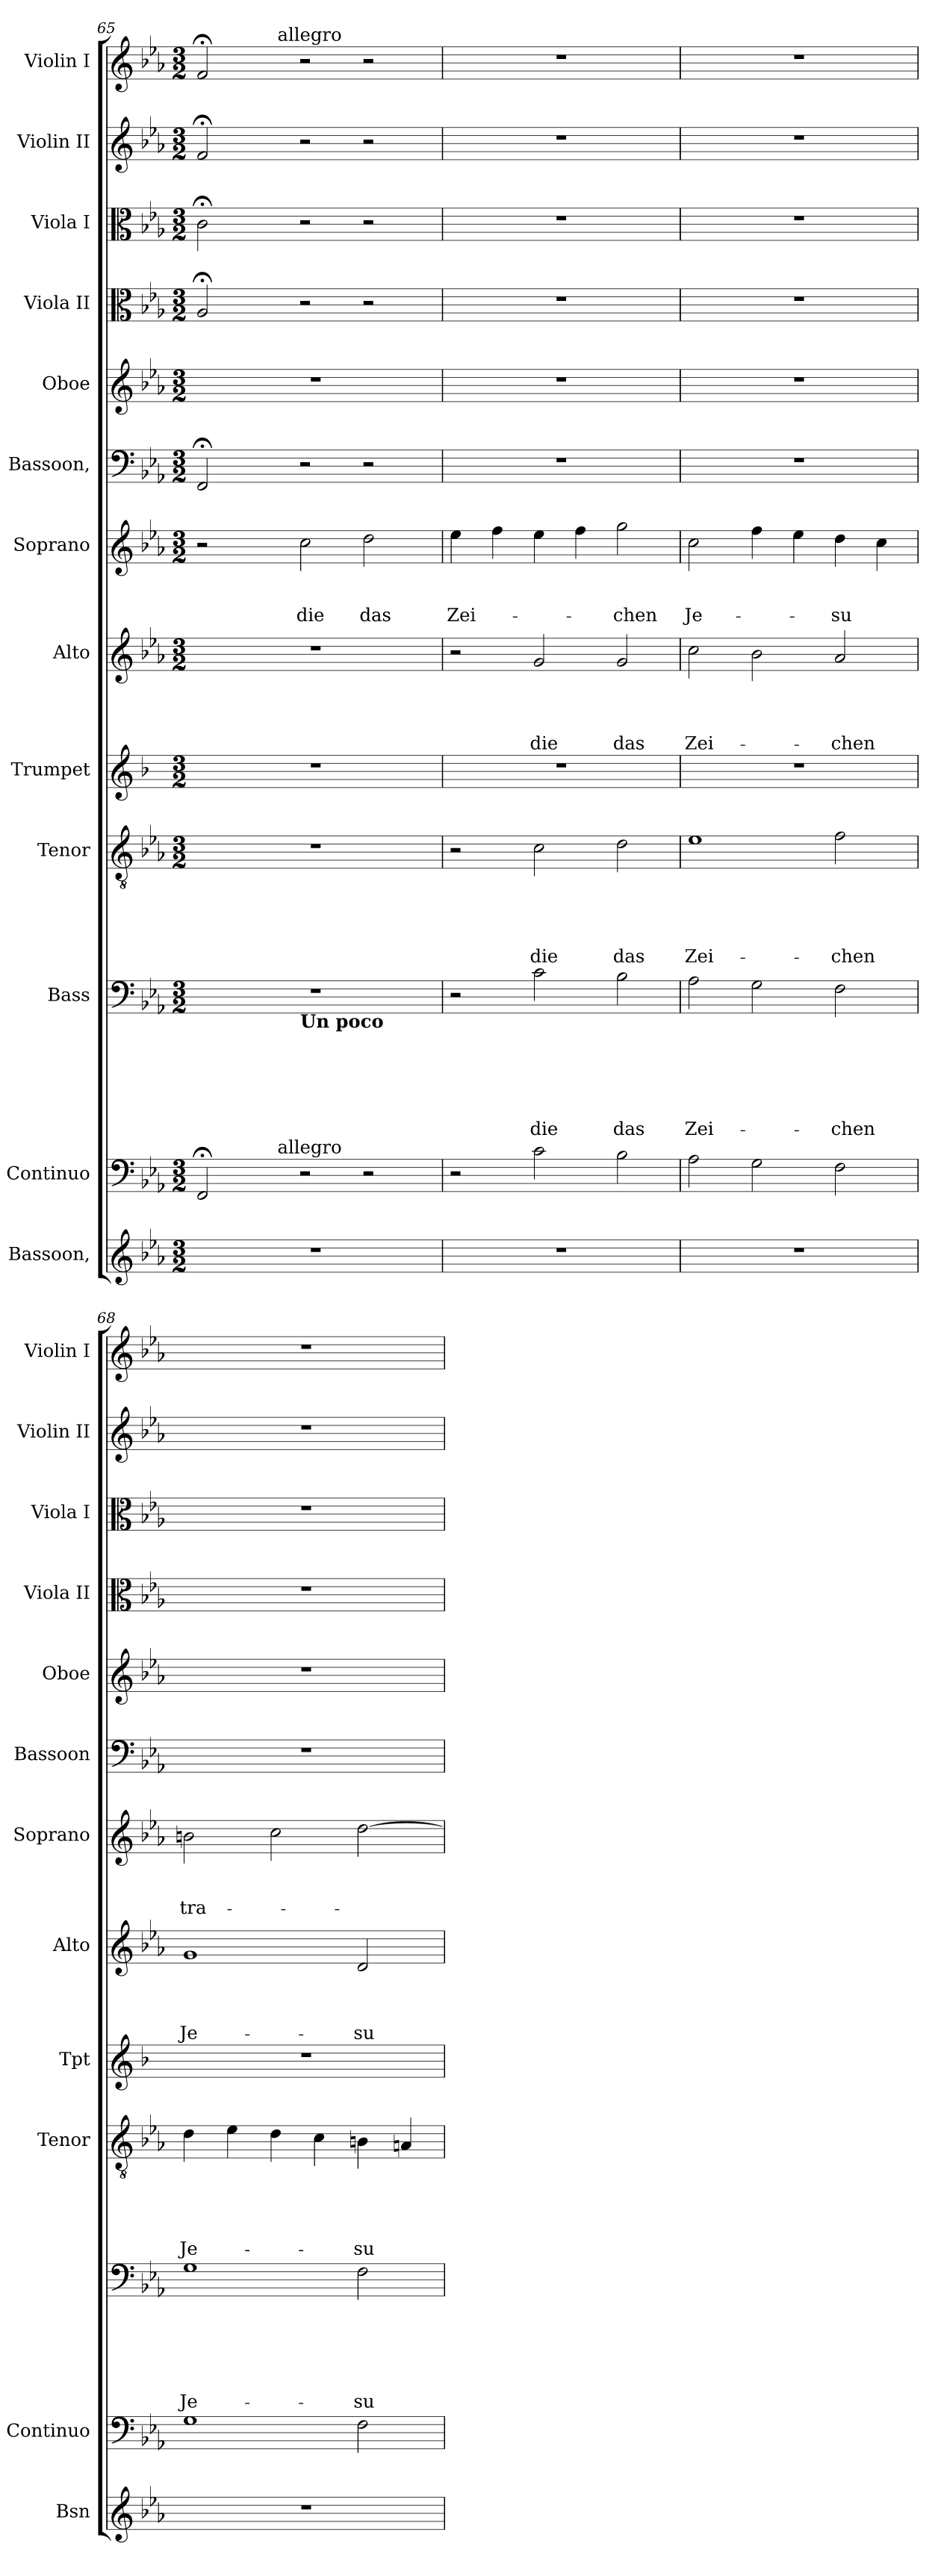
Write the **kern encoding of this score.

**kern	**kern	**kern	**text	**text	**text	**text	**text	**text	**kern	**text	**text	**text	**text	**text	**kern	**kern	**text	**text	**text	**text	**kern	**text	**text	**text	**kern	**kern	**kern	**kern	**kern	**kern
*part13	*part12	*part11	*part11	*part11	*part11	*part11	*part11	*part11	*part10	*part10	*part10	*part10	*part10	*part10	*part9	*part8	*part8	*part8	*part8	*part8	*part7	*part7	*part7	*part7	*part6	*part5	*part4	*part3	*part2	*part1
*staff13	*staff12	*staff11	*staff11	*staff11	*staff11	*staff11	*staff11	*staff11	*staff10	*staff10	*staff10	*staff10	*staff10	*staff10	*staff9	*staff8	*staff8	*staff8	*staff8	*staff8	*staff7	*staff7	*staff7	*staff7	*staff6	*staff5	*staff4	*staff3	*staff2	*staff1
*I"Bassoon,	*I"Continuo	*I"Bass	*	*	*	*	*	*	*I"Tenor	*	*	*	*	*	*I"Trumpet	*I"Alto	*	*	*	*	*I"Soprano	*	*	*	*I"Bassoon,	*I"Oboe	*I"Viola II	*I"Viola I	*I"Violin II	*I"Violin I
*I'Bsn	*I'Continuo	*	*	*	*	*	*	*	*I'Tenor	*	*	*	*	*	*I'Tpt	*I'Alto	*	*	*	*	*I'Soprano	*	*	*	*I'Bassoon	*I'Oboe	*I'Viola II	*I'Viola I	*I'Violin II	*I'Violin I
*clefG2	*clefF4	*clefF4	*	*	*	*	*	*	*clefGv2	*	*	*	*	*	*clefG2	*clefG2	*	*	*	*	*clefG2	*	*	*	*clefF4	*clefG2	*clefC3	*clefC3	*clefG2	*clefG2
*	*	*	*	*	*	*	*	*	*	*	*	*	*	*	*ITrd1c2	*	*	*	*	*	*	*	*	*	*	*	*	*	*	*
*k[b-e-a-]	*k[b-e-a-]	*k[b-e-a-]	*	*	*	*	*	*	*k[b-e-a-]	*	*	*	*	*	*k[b-e-a-]	*k[b-e-a-]	*	*	*	*	*k[b-e-a-]	*	*	*	*k[b-e-a-]	*k[b-e-a-]	*k[b-e-a-]	*k[b-e-a-]	*k[b-e-a-]	*k[b-e-a-]
*E-:	*E-:	*E-:	*	*	*	*	*	*	*E-:	*	*	*	*	*	*E-:	*E-:	*	*	*	*	*E-:	*	*	*	*E-:	*E-:	*E-:	*E-:	*E-:	*E-:
*M3/2	*M3/2	*M3/2	*	*	*	*	*	*	*M3/2	*	*	*	*	*	*M3/2	*M3/2	*	*	*	*	*M3/2	*	*	*	*M3/2	*M3/2	*M3/2	*M3/2	*M3/2	*M3/2
=65	=65	=65	=65	=65	=65	=65	=65	=65	=65	=65	=65	=65	=65	=65	=65	=65	=65	=65	=65	=65	=65	=65	=65	=65	=65	=65	=65	=65	=65	=65
*	*^	*^	*	*	*	*	*	*	*	*	*	*	*	*	*	*	*	*	*	*	*	*	*	*	*	*	*	*	*	*^
1.r	2FF;/	4ryy	1.r	2ryy	.	.	.	.	.	.	1.r	.	.	.	.	.	1.r	1.r	.	.	.	.	2r	.	.	.	2FF;/	1.r	2A-;/	2c;<\	2f;/	2f;/	4ryy
.	.	8ryy	.	.	.	.	.	.	.	.	.	.	.	.	.	.	.	.	.	.	.	.	.	.	.	.	.	.	.	.	.	.	8ryy
.	.	32ryy	.	.	.	.	.	.	.	.	.	.	.	.	.	.	.	.	.	.	.	.	.	.	.	.	.	.	.	.	.	.	32ryy
!	!	!	!	!	!	!	!	!	!	!	!	!	!	!	!	!	!	!	!	!	!	!	!	!	!	!	!	!	!	!	!	!	!LO:TX:a:t=allegro
!	!	!LO:TX:a:t=allegro	!	!	!	!	!	!	!	!	!	!	!	!	!	!	!	!	!	!	!	!	!	!	!	!	!	!	!	!	!	!	!
.	.	1ryy	.	.	.	.	.	.	.	.	.	.	.	.	.	.	.	.	.	.	.	.	.	.	.	.	.	.	.	.	.	.	1ryy
!	!	!	!	!LO:TX:b:B:t=Un poco	!	!	!	!	!	!	!	!	!	!	!	!	!	!	!	!	!	!	!	!	!	!	!	!	!	!	!	!	!
!	!	!	!	!	!	!	!	!	!	!	!	!	!	!	!	!	!	!	!	!	!	!	!	!	!	!LO:LY:b	!	!	!	!	!	!	!
.	2r	.	.	1ryy	.	.	.	.	.	.	.	.	.	.	.	.	.	.	.	.	.	.	2cc\	.	.	die	2r	.	2r	2r	2r	2r	.
!	!	!	!	!	!	!	!	!	!	!	!	!	!	!	!	!	!	!	!	!	!	!	!	!	!	!LO:LY:b	!	!	!	!	!	!	!
.	2r	.	.	.	.	.	.	.	.	.	.	.	.	.	.	.	.	.	.	.	.	.	2dd\	.	.	das	2r	.	2r	2r	2r	2r	.
.	.	16.ryy	.	.	.	.	.	.	.	.	.	.	.	.	.	.	.	.	.	.	.	.	.	.	.	.	.	.	.	.	.	.	16.ryy
!!LO:PB:g=z
=66	=66	=66	=66	=66	=66	=66	=66	=66	=66	=66	=66	=66	=66	=66	=66	=66	=66	=66	=66	=66	=66	=66	=66	=66	=66	=66	=66	=66	=66	=66	=66	=66	=66
!	!	!	!	!	!	!	!	!	!	!	!	!	!	!	!	!	!	!	!	!	!	!	!	!	!	!LO:LY:b	!	!	!	!	!	!	!
*	*v	*v	*	*	*	*	*	*	*	*	*	*	*	*	*	*	*	*	*	*	*	*	*	*	*	*	*	*	*	*	*	*v	*v
*	*	*v	*v	*	*	*	*	*	*	*	*	*	*	*	*	*	*	*	*	*	*	*	*	*	*	*	*	*	*	*	*
1.r	2r	2r	.	.	.	.	.	.	2r	.	.	.	.	.	1.r	2r	.	.	.	.	4ee-\	.	.	Zei-	1.r	1.r	1.r	1.r	1.r	1.r
.	.	.	.	.	.	.	.	.	.	.	.	.	.	.	.	.	.	.	.	.	4ff\	.	.	.	.	.	.	.	.	.
!	!	!	!	!	!	!	!	!LO:LY:b	!	!	!	!	!	!LO:LY:b	!	!	!	!	!	!LO:LY:b	!	!	!	!	!	!	!	!	!	!
.	2c\	2c\	.	.	.	.	.	die	2c\	.	.	.	.	die	.	2g/	.	.	.	die	4ee-\	.	.	.	.	.	.	.	.	.
.	.	.	.	.	.	.	.	.	.	.	.	.	.	.	.	.	.	.	.	.	4ff\	.	.	.	.	.	.	.	.	.
!	!	!	!	!	!	!	!	!LO:LY:b	!	!	!	!	!	!LO:LY:b	!	!	!	!	!	!LO:LY:b	!	!	!	!LO:LY:b	!	!	!	!	!	!
.	2B-\	2B-\	.	.	.	.	.	das	2d\	.	.	.	.	das	.	2g/	.	.	.	das	2gg\	.	.	-chen	.	.	.	.	.	.
=67	=67	=67	=67	=67	=67	=67	=67	=67	=67	=67	=67	=67	=67	=67	=67	=67	=67	=67	=67	=67	=67	=67	=67	=67	=67	=67	=67	=67	=67	=67
!	!	!	!	!	!	!	!	!LO:LY:b	!	!	!	!	!	!LO:LY:b	!	!	!	!	!	!LO:LY:b	!	!	!	!LO:LY:b	!	!	!	!	!	!
1.r	2A-\	2A-\	.	.	.	.	.	Zei-	1e-	.	.	.	.	Zei-	1.r	2cc\	.	.	.	Zei-	2cc\	.	.	Je-	1.r	1.r	1.r	1.r	1.r	1.r
.	2G\	2G\	.	.	.	.	.	.	.	.	.	.	.	.	.	2b-\	.	.	.	.	4ff\	.	.	.	.	.	.	.	.	.
.	.	.	.	.	.	.	.	.	.	.	.	.	.	.	.	.	.	.	.	.	4ee-\	.	.	.	.	.	.	.	.	.
!	!	!	!	!	!	!	!	!LO:LY:b	!	!	!	!	!	!LO:LY:b	!	!	!	!	!	!LO:LY:b	!	!	!	!LO:LY:b	!	!	!	!	!	!
.	2F\	2F\	.	.	.	.	.	-chen	2f\	.	.	.	.	-chen	.	2a-/	.	.	.	-chen	4dd\	.	.	-su	.	.	.	.	.	.
.	.	.	.	.	.	.	.	.	.	.	.	.	.	.	.	.	.	.	.	.	4cc\	.	.	.	.	.	.	.	.	.
=68	=68	=68	=68	=68	=68	=68	=68	=68	=68	=68	=68	=68	=68	=68	=68	=68	=68	=68	=68	=68	=68	=68	=68	=68	=68	=68	=68	=68	=68	=68
!	!	!	!	!	!	!	!	!LO:LY:b	!	!	!	!	!	!LO:LY:b	!	!	!	!	!	!LO:LY:b	!	!	!	!LO:LY:b	!	!	!	!	!	!
1.r	1G	1G	.	.	.	.	.	Je-	4d\	.	.	.	.	Je-	1.r	1g	.	.	.	Je-	2bn\	.	.	tra-	1.r	1.r	1.r	1.r	1.r	1.r
.	.	.	.	.	.	.	.	.	4e-\	.	.	.	.	.	.	.	.	.	.	.	.	.	.	.	.	.	.	.	.	.
.	.	.	.	.	.	.	.	.	4d\	.	.	.	.	.	.	.	.	.	.	.	2cc\	.	.	.	.	.	.	.	.	.
.	.	.	.	.	.	.	.	.	4c\	.	.	.	.	.	.	.	.	.	.	.	.	.	.	.	.	.	.	.	.	.
!	!	!	!	!	!	!	!	!LO:LY:b	!	!	!	!	!	!LO:LY:b	!	!	!	!	!	!LO:LY:b	!	!	!	!	!	!	!	!	!	!
.	2F\	2F\	.	.	.	.	.	-su	4Bn\	.	.	.	.	-su	.	2d/	.	.	.	-su	[>2dd\	.	.	.	.	.	.	.	.	.
.	.	.	.	.	.	.	.	.	4An/	.	.	.	.	.	.	.	.	.	.	.	.	.	.	.	.	.	.	.	.	.
=	=	=	=	=	=	=	=	=	=	=	=	=	=	=	=	=	=	=	=	=	=	=	=	=	=	=	=	=	=	=
*-	*-	*-	*-	*-	*-	*-	*-	*-	*-	*-	*-	*-	*-	*-	*-	*-	*-	*-	*-	*-	*-	*-	*-	*-	*-	*-	*-	*-	*-	*-
